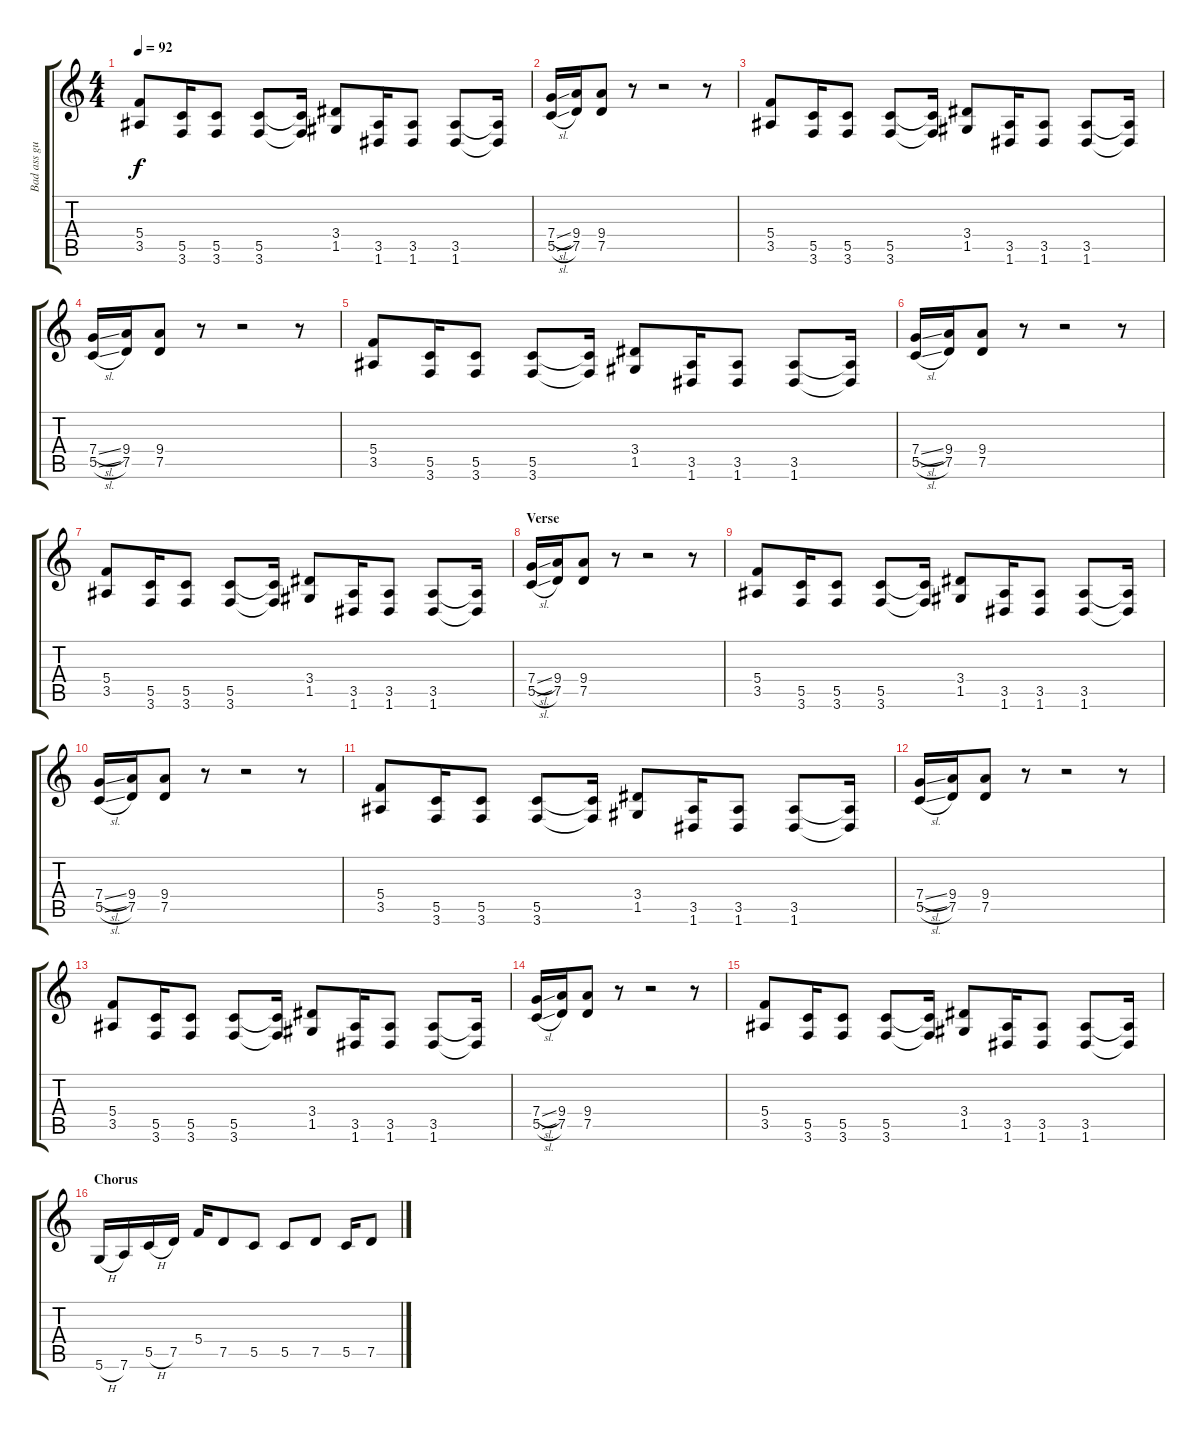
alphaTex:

\track ("Bad ass guitar 2" "Bad ass gu") {instrument distortionguitar}
\staff {score tabs}
\tuning (D4 A3 F3 C3 G2 D2) {hide}
\ts (4 4)
\tempo 92
\clef g2
\ks c
(5.4 3.5).8{dy f} (5.5 3.6).16 (5.5 3.6).8 (5.5 3.6).8 (5.5{t} 3.6{t}).16 (3.4 1.5).8 (3.5 1.6).16 (3.5 1.6).8 (3.5 1.6).8 (3.5{t} 1.6{t}).16 |
(7.4{sl} 5.5{sl}).16 (9.4 7.5).16 (9.4 7.5).8 r.8 r.2 r.8 |
(5.4 3.5).8 (5.5 3.6).16 (5.5 3.6).8 (5.5 3.6).8 (5.5{t} 3.6{t}).16 (3.4 1.5).8 (3.5 1.6).16 (3.5 1.6).8 (3.5 1.6).8 (3.5{t} 1.6{t}).16 |
(7.4{sl} 5.5{sl}).16 (9.4 7.5).16 (9.4 7.5).8 r.8 r.2 r.8 |
(5.4 3.5).8 (5.5 3.6).16 (5.5 3.6).8 (5.5 3.6).8 (5.5{t} 3.6{t}).16 (3.4 1.5).8 (3.5 1.6).16 (3.5 1.6).8 (3.5 1.6).8 (3.5{t} 1.6{t}).16 |
(7.4{sl} 5.5{sl}).16 (9.4 7.5).16 (9.4 7.5).8 r.8 r.2 r.8 |
(5.4 3.5).8 (5.5 3.6).16 (5.5 3.6).8 (5.5 3.6).8 (5.5{t} 3.6{t}).16 (3.4 1.5).8 (3.5 1.6).16 (3.5 1.6).8 (3.5 1.6).8 (3.5{t} 1.6{t}).16 |
\section ("" "Verse")
(7.4{sl} 5.5{sl}).16 (9.4 7.5).16 (9.4 7.5).8 r.8 r.2 r.8 |
(5.4 3.5).8 (5.5 3.6).16 (5.5 3.6).8 (5.5 3.6).8 (5.5{t} 3.6{t}).16 (3.4 1.5).8 (3.5 1.6).16 (3.5 1.6).8 (3.5 1.6).8 (3.5{t} 1.6{t}).16 |
(7.4{sl} 5.5{sl}).16 (9.4 7.5).16 (9.4 7.5).8 r.8 r.2 r.8 |
(5.4 3.5).8 (5.5 3.6).16 (5.5 3.6).8 (5.5 3.6).8 (5.5{t} 3.6{t}).16 (3.4 1.5).8 (3.5 1.6).16 (3.5 1.6).8 (3.5 1.6).8 (3.5{t} 1.6{t}).16 |
(7.4{sl} 5.5{sl}).16 (9.4 7.5).16 (9.4 7.5).8 r.8 r.2 r.8 |
(5.4 3.5).8 (5.5 3.6).16 (5.5 3.6).8 (5.5 3.6).8 (5.5{t} 3.6{t}).16 (3.4 1.5).8 (3.5 1.6).16 (3.5 1.6).8 (3.5 1.6).8 (3.5{t} 1.6{t}).16 |
(7.4{sl} 5.5{sl}).16 (9.4 7.5).16 (9.4 7.5).8 r.8 r.2 r.8 |
(5.4 3.5).8 (5.5 3.6).16 (5.5 3.6).8 (5.5 3.6).8 (5.5{t} 3.6{t}).16 (3.4 1.5).8 (3.5 1.6).16 (3.5 1.6).8 (3.5 1.6).8 (3.5{t} 1.6{t}).16 |
\section ("" "Chorus")
5.6{h}.16 7.6.16 5.5{h}.16 7.5.16 5.4.16 7.5.8 5.5.8 5.5.8 7.5.8 5.5.16 7.5.8
